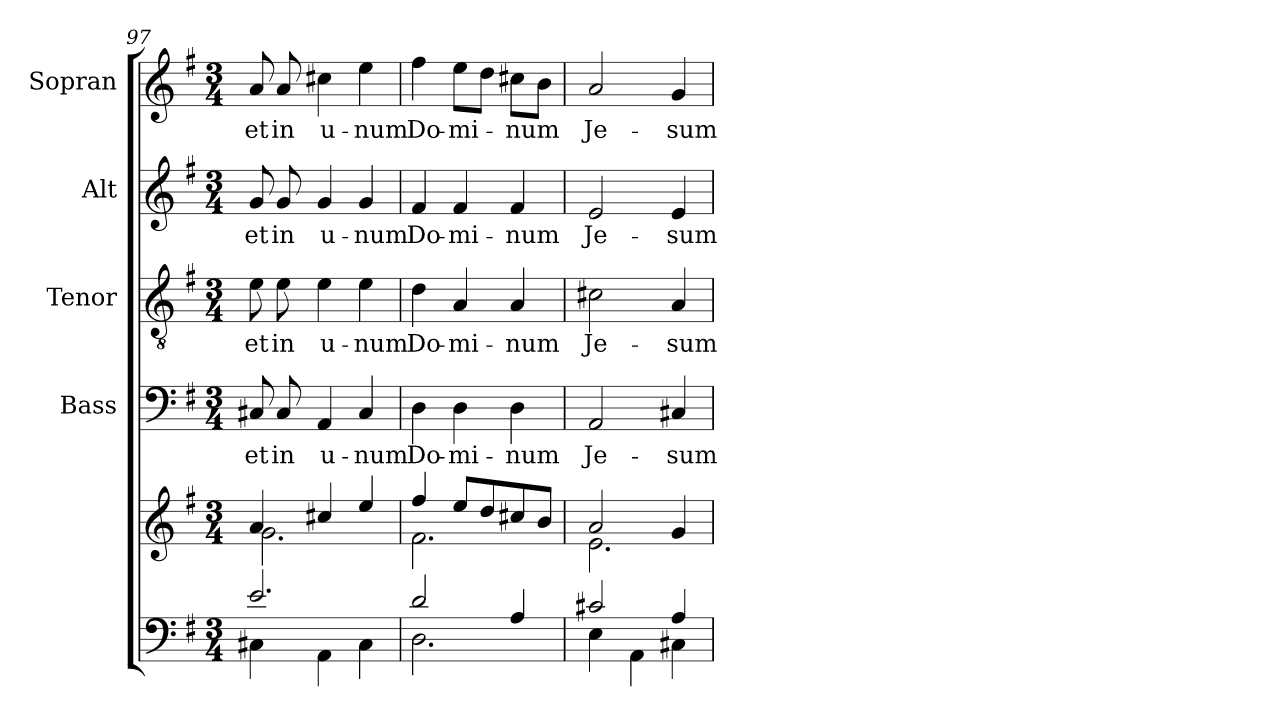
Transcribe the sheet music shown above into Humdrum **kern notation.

**kern	**kern	**kern	**text	**kern	**text	**kern	**text	**kern	**text
*part5	*part5	*part4	*part4	*part3	*part3	*part2	*part2	*part1	*part1
*staff6	*staff5	*staff4	*staff4	*staff3	*staff3	*staff2	*staff2	*staff1	*staff1
*	*	*I"Bass	*	*I"Tenor	*	*I"Alt	*	*I"Sopran	*
*	*	*I'B.	*	*I'T.	*	*I'A.	*	*I'S.	*
*clefF4	*clefG2	*clefF4	*	*clefGv2	*	*clefG2	*	*clefG2	*
*k[f#]	*k[f#]	*k[f#]	*	*k[f#]	*	*k[f#]	*	*k[f#]	*
*G:	*G:	*G:	*	*G:	*	*G:	*	*G:	*
*M3/4	*M3/4	*M3/4	*	*M3/4	*	*M3/4	*	*M3/4	*
=97	=97	=97	=97	=97	=97	=97	=97	=97	=97
*^	*^	*	*	*	*	*	*	*	*
!	!	!	!	!	!LO:LY:b	!	!LO:LY:b	!	!LO:LY:b	!	!LO:LY:b
2.e/	4C#X\	4a/	2.g\	8C#X/	et	8e\	et	8g/	et	8a/	et
!	!	!	!	!	!LO:LY:b	!	!LO:LY:b	!	!LO:LY:b	!	!LO:LY:b
.	.	.	.	8C#/	in	8e\	in	8g/	in	8a/	in
!	!	!	!	!	!LO:LY:b	!	!LO:LY:b	!	!LO:LY:b	!	!LO:LY:b
.	4AA\	4cc#X/	.	4AA/	u-	4e\	u-	4g/	u-	4cc#X\	u-
!	!	!	!	!	!LO:LY:b	!	!LO:LY:b	!	!LO:LY:b	!	!LO:LY:b
.	4C#\	4ee/	.	4C#/	-num	4e\	-num	4g/	-num	4ee\	-num
=98	=98	=98	=98	=98	=98	=98	=98	=98	=98	=98	=98
!	!	!	!	!	!LO:LY:b	!	!LO:LY:b	!	!LO:LY:b	!	!LO:LY:b
2d/	2.D\	4ff#/	2.f#\	4D\	Do-	4d\	Do-	4f#/	Do-	4ff#\	Do-
!	!	!	!	!	!LO:LY:b	!	!LO:LY:b	!	!LO:LY:b	!	!LO:LY:b
.	.	8ee/L	.	4D\	-mi-	4A/	-mi-	4f#/	-mi-	8ee\L	-mi-
.	.	8dd/	.	.	.	.	.	.	.	8dd\J	.
!	!	!	!	!	!LO:LY:b	!	!LO:LY:b	!	!LO:LY:b	!	!LO:LY:b
4A/	.	8cc#X/	.	4D\	-num	4A/	-num	4f#/	-num	8cc#X\L	-num
.	.	8b/J	.	.	.	.	.	.	.	8b\J	.
!!LO:LB:g=z
=99	=99	=99	=99	=99	=99	=99	=99	=99	=99	=99	=99
!	!	!	!	!	!LO:LY:b	!	!LO:LY:b	!	!LO:LY:b	!	!LO:LY:b
2c#X/	4E\	2a/	2.e\	2AA/	Je-	2c#X\	Je-	2e/	Je-	2a/	Je-
.	4AA\	.	.	.	.	.	.	.	.	.	.
!	!	!	!	!	!LO:LY:b	!	!LO:LY:b	!	!LO:LY:b	!	!LO:LY:b
4A/	4C#X\	4g/	.	4C#X/	-sum	4A/	-sum	4e/	-sum	4g/	-sum
*v	*v	*	*	*	*	*	*	*	*	*	*
*	*v	*v	*	*	*	*	*	*	*	*
=	=	=	=	=	=	=	=	=	=
*-	*-	*-	*-	*-	*-	*-	*-	*-	*-
